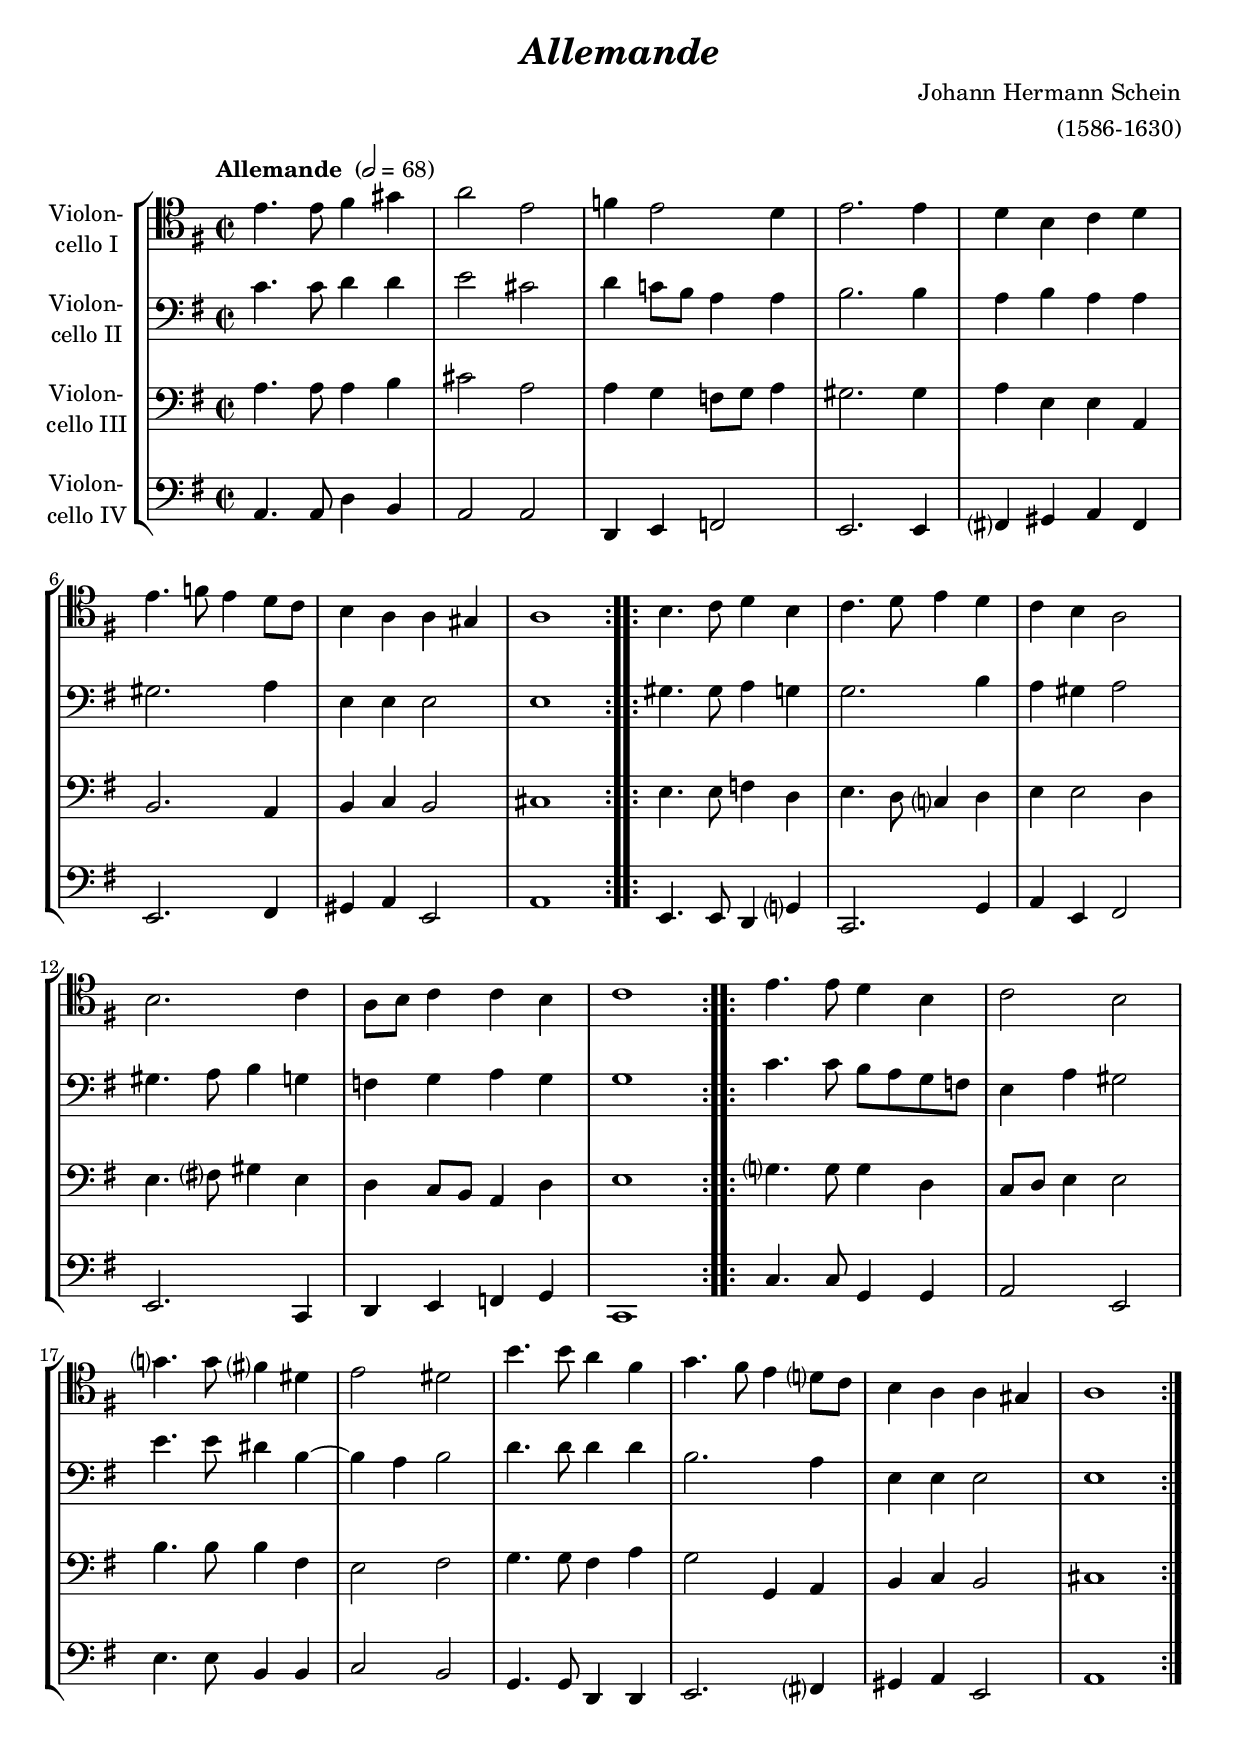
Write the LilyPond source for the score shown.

\version "2.18.2"
\include "deutsch.ly"
  
#(set-global-staff-size 20)

\header {
  title     = \markup \bold \italic "Allemande"
  composer  = "Johann Hermann Schein"
  arranger  = "(1586-1630)"
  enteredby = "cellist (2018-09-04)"
%  piece     = ""
}

voiceconsts = {
  \key c \major
  \time 2/2
  \clef "bass"
%  \numericTimeSignature
  \compressFullBarRests
  % Set default beaming for all staves
% \set Timing.beamExceptions = #'()
% \set Timing.baseMoment     = #(ly:make-moment 1 4)
% \set Timing.beatStructure  = #'(1 1 1)
  \tempo "Allemande " 2=68
}

micl = "clarinet"
mifl = "flute"
miob = "oboe"
mifh = "french horn"
misx = "tenor sax"
mist = "string ensemble 1"
miba = "cello"

va = \relative c'' {
  \voiceconsts
  \clef "tenor"

  \repeat volta 2 {
    a4. a8 h4 cis
    d2 a
    b4 a2 g4
    a2. a4
    g e f g
    a4. b8 a4 g8 f
    e4 d d cis
    d1
  }

  \repeat volta 2 {
    e4. f8 g4 e
    f4. g8 a4 g
    f e d2
    e2. f4
    d8 e f4 f e
    f1
  }

  \repeat volta 2 {
    a4. a8 g4 e

    f2 e
    c'?4. c8 h?4 gis
    a2 gis
    e'4. e8 d4 h
    c4. h8 a4 g?8 f
    e4 d d cis
    d1
  }
}

vb = \relative c' {
  \voiceconsts

  \repeat volta 2 {
    f4. f8 g4 g
    a2 fis
    g4 f!8 e d4 d
    e2. e4
    d e d d
    cis2. d4
    a a a2
    a1
  }

  \repeat volta 2 {
    cis4. cis8 d4 c
    c2. e4
    d cis d2
    cis4. d8 e4 c
    b c d c
    c1
  }

  \repeat volta 2 {
    f4. f8 e d c b

    a4 d cis2
    a'4. a8 gis4 e~
    e d e2
    g4. g8 g4 g
    e2. d4
    a a a2
    a1
  }
}

vc = \relative c' {
  \voiceconsts

  \repeat volta 2 {
    d4. d8 d4 e
    fis2 d
    d4 c b8 c d4
    cis2. cis4
    d a a d,
    e2. d4
    e f e2
    fis1
  }

  \repeat volta 2 {
    a4. a8 b4 g
    a4. g8 f?4 g
    a a2 g4
    a4. h?8 cis4 a
    g f8 e d4 g
    a1
  }

  \repeat volta 2 {
    c?4. c8 c4 g

    f8 g a4 a2
    e'4. e8 e4 h
    a2 h
    c4. c8 h4 d
    c2 c,4 d
    e f e2
    fis1
  }
}

vd = \relative c {
  \voiceconsts

  \repeat volta 2 {
    d4. d8 g4 e
    d2 d
    g,4 a b2
    a2. a4
    h? cis d h
    a2. h4
    cis d a2
    d1
  }

  \repeat volta 2 {
    a4. a8 g4 c?
    f,2. c'4
    d a h2
    a2. f4
    g a b c
    f,1
  }

  \repeat volta 2 {
    f'4. f8 c4 c

    d2 a
    a'4. a8 e4 e
    f2 e
    c4. c8 g4 g
    a2. h?4
    cis d a2
    d1
  }
}


music = \new StaffGroup <<

      \new Staff {
	\set Staff.midiInstrument = \miba
	\set Staff.instrumentName = \markup \center-column { "Violon-" "cello I" }
	\transpose c g, { \va }
      }

      \new Staff {
	\set Staff.midiInstrument = \miba
	\set Staff.instrumentName = \markup \center-column { "Violon-" "cello II" }
	\transpose c g, { \vb }
      }

      \new Staff {
	\set Staff.midiInstrument = \miba
	\set Staff.instrumentName = \markup \center-column { "Violon-" "cello III" }
	\transpose c g, { \vc }
      }

      \new Staff {
	\set Staff.midiInstrument = \miba
	\set Staff.instrumentName = \markup \center-column { "Violon-" "cello IV" }
	\transpose c g, { \vd }
      }
>>

\book {
  \score {
    \music
    \layout {}
  }

  \score {
    \unfoldRepeats \music

    \midi {
      \context {
        \Score
      }
    }
  }
}
